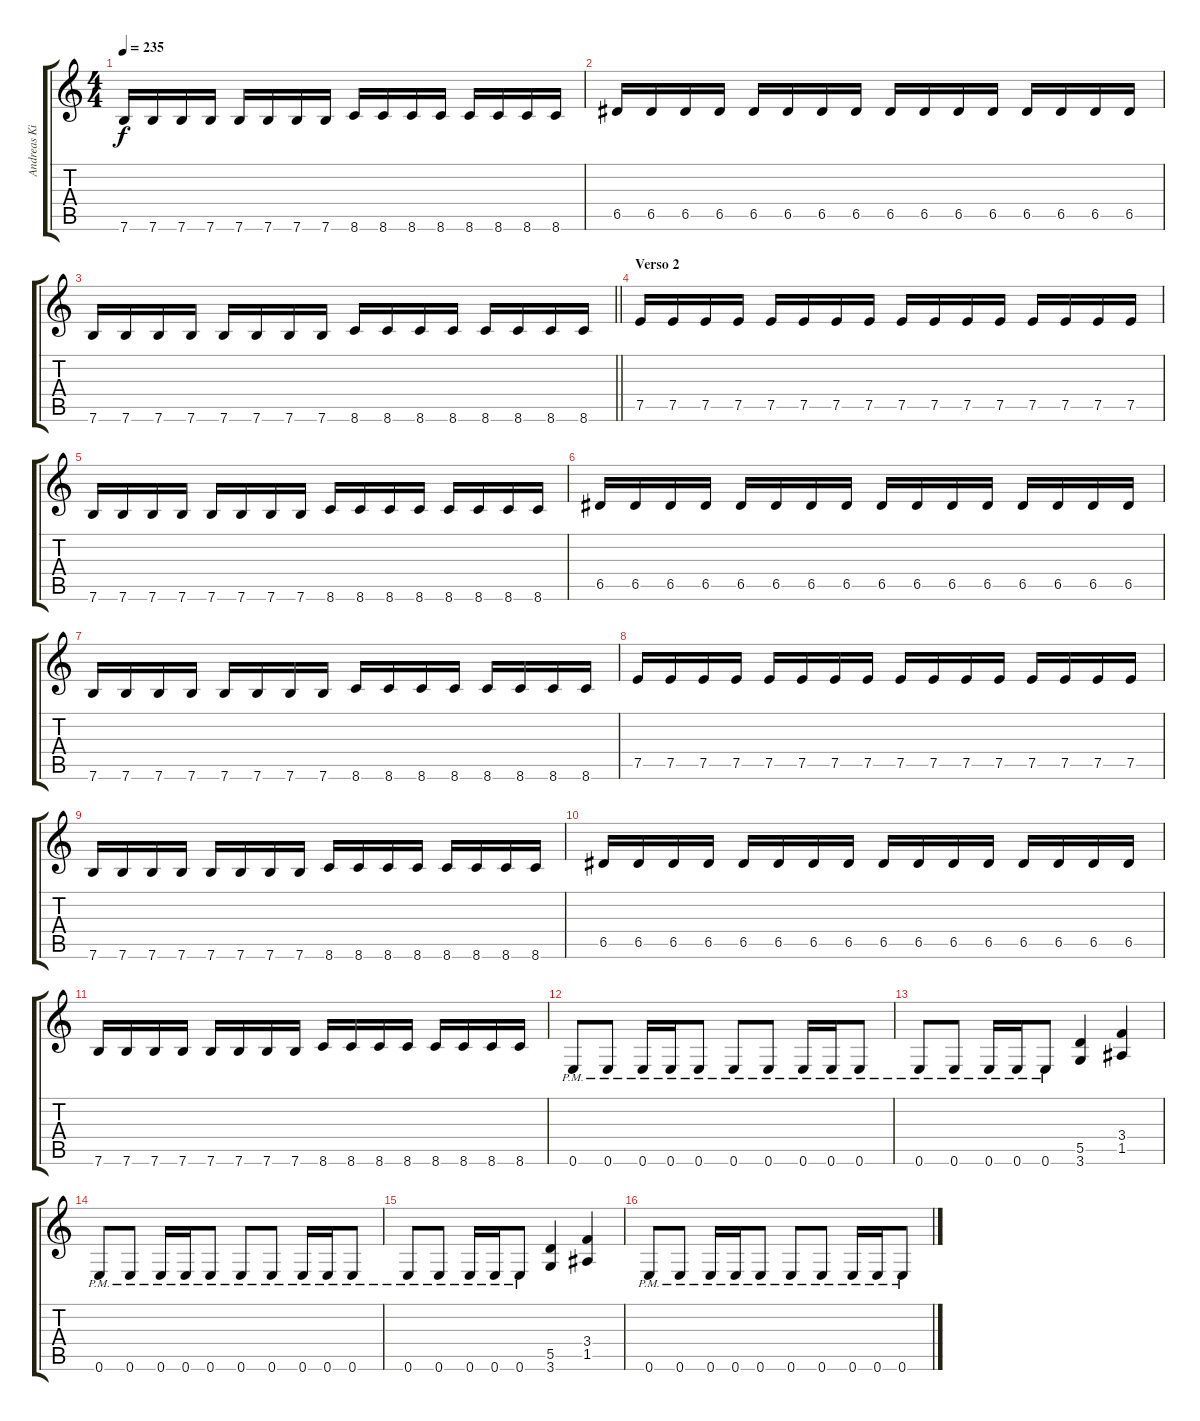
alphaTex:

\track ("Andreas Kisser" "Andreas Ki") {instrument overdrivenguitar}
\staff {score tabs}
\tuning (E4 B3 G3 D3 A2 E2) {hide}
\ts (4 4)
\tempo 235
\clef g2
\ks c
7.6.16{dy f} 7.6.16 7.6.16 7.6.16 7.6.16 7.6.16 7.6.16 7.6.16 8.6.16 8.6.16 8.6.16 8.6.16 8.6.16 8.6.16 8.6.16 8.6.16 |
6.5.16 6.5.16 6.5.16 6.5.16 6.5.16 6.5.16 6.5.16 6.5.16 6.5.16 6.5.16 6.5.16 6.5.16 6.5.16 6.5.16 6.5.16 6.5.16 |
\barLineRight lightlight
7.6.16 7.6.16 7.6.16 7.6.16 7.6.16 7.6.16 7.6.16 7.6.16 8.6.16 8.6.16 8.6.16 8.6.16 8.6.16 8.6.16 8.6.16 8.6.16 |
\section ("" "Verso 2")
7.5.16 7.5.16 7.5.16 7.5.16 7.5.16 7.5.16 7.5.16 7.5.16 7.5.16 7.5.16 7.5.16 7.5.16 7.5.16 7.5.16 7.5.16 7.5.16 |
7.6.16 7.6.16 7.6.16 7.6.16 7.6.16 7.6.16 7.6.16 7.6.16 8.6.16 8.6.16 8.6.16 8.6.16 8.6.16 8.6.16 8.6.16 8.6.16 |
6.5.16 6.5.16 6.5.16 6.5.16 6.5.16 6.5.16 6.5.16 6.5.16 6.5.16 6.5.16 6.5.16 6.5.16 6.5.16 6.5.16 6.5.16 6.5.16 |
7.6.16 7.6.16 7.6.16 7.6.16 7.6.16 7.6.16 7.6.16 7.6.16 8.6.16 8.6.16 8.6.16 8.6.16 8.6.16 8.6.16 8.6.16 8.6.16 |
7.5.16 7.5.16 7.5.16 7.5.16 7.5.16 7.5.16 7.5.16 7.5.16 7.5.16 7.5.16 7.5.16 7.5.16 7.5.16 7.5.16 7.5.16 7.5.16 |
7.6.16 7.6.16 7.6.16 7.6.16 7.6.16 7.6.16 7.6.16 7.6.16 8.6.16 8.6.16 8.6.16 8.6.16 8.6.16 8.6.16 8.6.16 8.6.16 |
6.5.16 6.5.16 6.5.16 6.5.16 6.5.16 6.5.16 6.5.16 6.5.16 6.5.16 6.5.16 6.5.16 6.5.16 6.5.16 6.5.16 6.5.16 6.5.16 |
7.6.16 7.6.16 7.6.16 7.6.16 7.6.16 7.6.16 7.6.16 7.6.16 8.6.16 8.6.16 8.6.16 8.6.16 8.6.16 8.6.16 8.6.16 8.6.16 |
0.6{pm}.8 0.6{pm}.8 0.6{pm}.16 0.6{pm}.16 0.6{pm}.8 0.6{pm}.8 0.6{pm}.8 0.6{pm}.16 0.6{pm}.16 0.6{pm}.8 |
0.6{pm}.8 0.6{pm}.8 0.6{pm}.16 0.6{pm}.16 0.6{pm}.8 (5.5 3.6).4 (3.4 1.5).4 |
0.6{pm}.8 0.6{pm}.8 0.6{pm}.16 0.6{pm}.16 0.6{pm}.8 0.6{pm}.8 0.6{pm}.8 0.6{pm}.16 0.6{pm}.16 0.6{pm}.8 |
0.6{pm}.8 0.6{pm}.8 0.6{pm}.16 0.6{pm}.16 0.6{pm}.8 (5.5 3.6).4 (3.4 1.5).4 |
0.6{pm}.8 0.6{pm}.8 0.6{pm}.16 0.6{pm}.16 0.6{pm}.8 0.6{pm}.8 0.6{pm}.8 0.6{pm}.16 0.6{pm}.16 0.6{pm}.8
